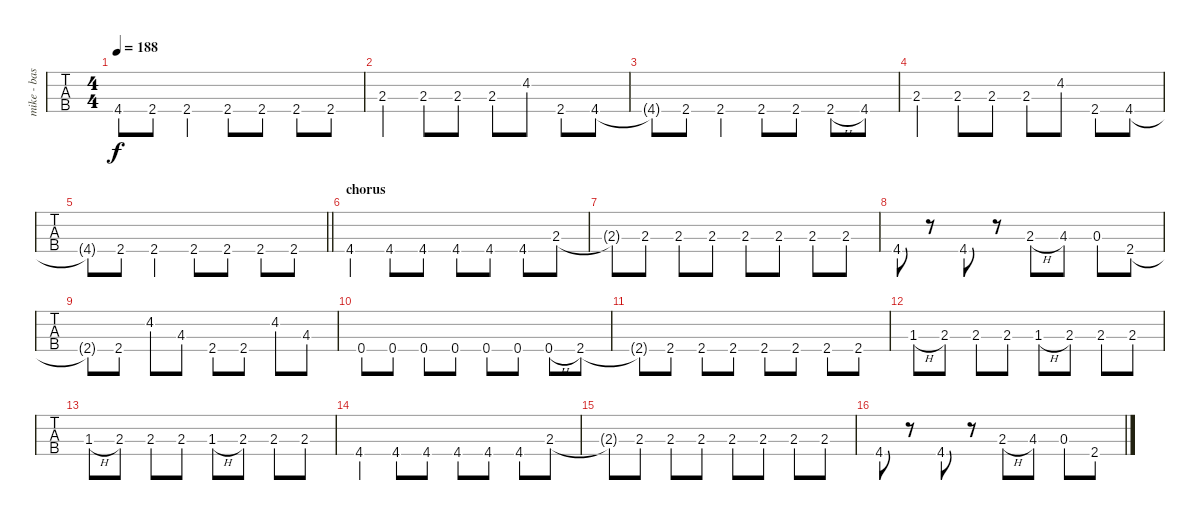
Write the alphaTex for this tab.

\track ("mike - bass" "mike - bas") {instrument electricbasspick}
\staff {tabs}
\tuning (Gb2 Db2 Ab1 Eb1) {hide}
\ts (4 4)
\tempo 188
\clef f4
\ks c
4.4{t}.8{dy f} 2.4.8 2.4.4 2.4.8 2.4.8 2.4.8 2.4.8 |
2.3.4 2.3.8 2.3.8 2.3.8 4.2.8 2.4.8 4.4.8 |
4.4{t}.8 2.4.8 2.4.4 2.4.8 2.4.8 2.4{h}.8 4.4.8 |
2.3.4 2.3.8 2.3.8 2.3.8 4.2.8 2.4.8 4.4.8 |
\barLineRight lightlight
4.4{t}.8 2.4.8 2.4.4 2.4.8 2.4.8 2.4.8 2.4.8 |
\section ("" "chorus")
4.4.4 4.4.8 4.4.8 4.4.8 4.4.8 4.4.8 2.3.8 |
2.3{t}.8 2.3.8 2.3.8 2.3.8 2.3.8 2.3.8 2.3.8 2.3.8 |
4.4.8 r.8 4.4.8 r.8 2.3{h}.8 4.3.8 0.3.8 2.4.8 |
2.4{t}.8 2.4.8 4.2.8 4.3.8 2.4.8 2.4.8 4.2.8 4.3.8 |
0.4.8 0.4.8 0.4.8 0.4.8 0.4.8 0.4.8 0.4{h}.8 2.4.8 |
2.4{t}.8 2.4.8 2.4.8 2.4.8 2.4.8 2.4.8 2.4.8 2.4.8 |
1.3{h}.8 2.3.8 2.3.8 2.3.8 1.3{h}.8 2.3.8 2.3.8 2.3.8 |
1.3{h}.8 2.3.8 2.3.8 2.3.8 1.3{h}.8 2.3.8 2.3.8 2.3.8 |
4.4.4 4.4.8 4.4.8 4.4.8 4.4.8 4.4.8 2.3.8 |
2.3{t}.8 2.3.8 2.3.8 2.3.8 2.3.8 2.3.8 2.3.8 2.3.8 |
4.4.8 r.8 4.4.8 r.8 2.3{h}.8 4.3.8 0.3.8 2.4.8
